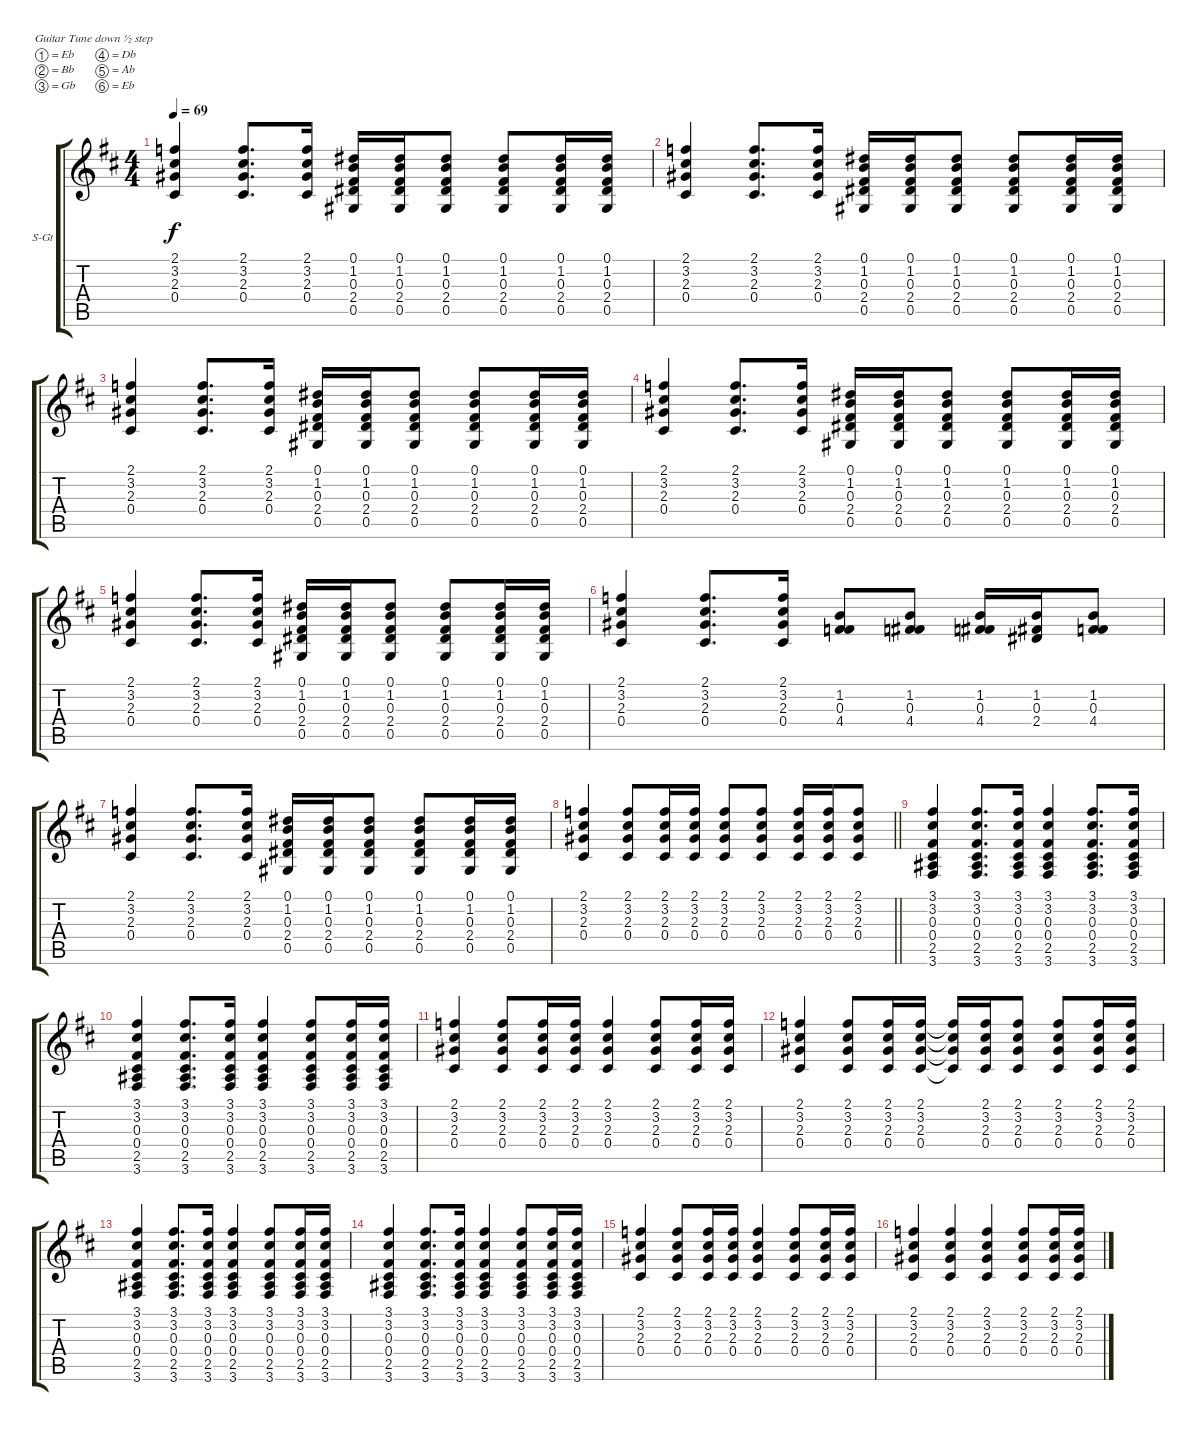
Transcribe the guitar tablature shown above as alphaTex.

\bracketExtendMode groupsimilarinstruments
\firstSystemTrackNameOrientation horizontal
\otherSystemsTrackNameOrientation horizontal
\track ("a2" "S-Gt") {instrument acousticguitarsteel}
\staff {score tabs}
\tuning (Eb4 Bb3 Gb3 Db3 Ab2 Eb2)
\ts (4 4)
\tempo 69
\clef g2
\ks d
(2.1 3.2 2.3 0.4).4{dy f} (2.1 3.2 2.3 0.4).8{d} (2.1 3.2 2.3 0.4).16 (0.1 1.2 0.3 2.4 0.5).16 (0.1 1.2 0.3 2.4 0.5).16 (0.1 1.2 0.3 2.4 0.5).8 (0.1 1.2 0.3 2.4 0.5).8 (0.1 1.2 0.3 2.4 0.5).16 (0.1 1.2 0.3 2.4 0.5).16 |
(2.1 3.2 2.3 0.4).4 (2.1 3.2 2.3 0.4).8{d} (2.1 3.2 2.3 0.4).16 (0.1 1.2 0.3 2.4 0.5).16 (0.1 1.2 0.3 2.4 0.5).16 (0.1 1.2 0.3 2.4 0.5).8 (0.1 1.2 0.3 2.4 0.5).8 (0.1 1.2 0.3 2.4 0.5).16 (0.1 1.2 0.3 2.4 0.5).16 |
(2.1 3.2 2.3 0.4).4 (2.1 3.2 2.3 0.4).8{d} (2.1 3.2 2.3 0.4).16 (0.1 1.2 0.3 2.4 0.5).16 (0.1 1.2 0.3 2.4 0.5).16 (0.1 1.2 0.3 2.4 0.5).8 (0.1 1.2 0.3 2.4 0.5).8 (0.1 1.2 0.3 2.4 0.5).16 (0.1 1.2 0.3 2.4 0.5).16 |
(2.1 3.2 2.3 0.4).4 (2.1 3.2 2.3 0.4).8{d} (2.1 3.2 2.3 0.4).16 (0.1 1.2 0.3 2.4 0.5).16 (0.1 1.2 0.3 2.4 0.5).16 (0.1 1.2 0.3 2.4 0.5).8 (0.1 1.2 0.3 2.4 0.5).8 (0.1 1.2 0.3 2.4 0.5).16 (0.1 1.2 0.3 2.4 0.5).16 |
(2.1 3.2 2.3 0.4).4 (2.1 3.2 2.3 0.4).8{d} (2.1 3.2 2.3 0.4).16 (0.1 1.2 0.3 2.4 0.5).16 (0.1 1.2 0.3 2.4 0.5).16 (0.1 1.2 0.3 2.4 0.5).8 (0.1 1.2 0.3 2.4 0.5).8 (0.1 1.2 0.3 2.4 0.5).16 (0.1 1.2 0.3 2.4 0.5).16 |
(2.1 3.2 2.3 0.4).4 (2.1 3.2 2.3 0.4).8{d} (2.1 3.2 2.3 0.4).16 (1.2 0.3 4.4).8 (1.2 0.3 4.4).8 (1.2 0.3 4.4).16 (1.2 0.3 2.4).16 (1.2 0.3 4.4).8 |
(2.1 3.2 2.3 0.4).4 (2.1 3.2 2.3 0.4).8{d} (2.1 3.2 2.3 0.4).16 (0.1 1.2 0.3 2.4 0.5).16 (0.1 1.2 0.3 2.4 0.5).16 (0.1 1.2 0.3 2.4 0.5).8 (0.1 1.2 0.3 2.4 0.5).8 (0.1 1.2 0.3 2.4 0.5).16 (0.1 1.2 0.3 2.4 0.5).16 |
\barLineRight lightlight
(2.1 3.2 2.3 0.4).4 (2.1 3.2 2.3 0.4).8 (2.1 3.2 2.3 0.4).16 (2.1 3.2 2.3 0.4).16 (2.1 3.2 2.3 0.4).8 (2.1 3.2 2.3 0.4).8 (2.1 3.2 2.3 0.4).16 (2.1 3.2 2.3 0.4).16 (2.1 3.2 2.3 0.4).8 |
\section ("" " ")
(3.1 3.2 0.3 0.4 2.5 3.6).4 (3.1 3.2 0.3 0.4 2.5 3.6).8{d} (3.1 3.2 0.3 0.4 2.5 3.6).16 (3.1 3.2 0.3 0.4 2.5 3.6).4 (3.1 3.2 0.3 0.4 2.5 3.6).8{d} (3.1 3.2 0.3 0.4 2.5 3.6).16 |
(3.1 3.2 0.3 0.4 2.5 3.6).4 (3.1 3.2 0.3 0.4 2.5 3.6).8{d} (3.1 3.2 0.3 0.4 2.5 3.6).16 (3.1 3.2 0.3 0.4 2.5 3.6).4 (3.1 3.2 0.3 0.4 2.5 3.6).8 (3.1 3.2 0.3 0.4 2.5 3.6).16 (3.1 3.2 0.3 0.4 2.5 3.6).16 |
(2.1 3.2 2.3 0.4).4 (2.1 3.2 2.3 0.4).8 (2.1 3.2 2.3 0.4).16 (2.1 3.2 2.3 0.4).16 (2.1 3.2 2.3 0.4).4 (2.1 3.2 2.3 0.4).8 (2.1 3.2 2.3 0.4).16 (2.1 3.2 2.3 0.4).16 |
(2.1 3.2 2.3 0.4).4 (2.1 3.2 2.3 0.4).8 (2.1 3.2 2.3 0.4).16 (2.1 3.2 2.3 0.4).16 (2.1{t} 3.2{t} 2.3{t} 0.4{t}).16 (2.1 3.2 2.3 0.4).16 (2.1 3.2 2.3 0.4).8 (2.1 3.2 2.3 0.4).8 (2.1 3.2 2.3 0.4).16 (2.1 3.2 2.3 0.4).16 |
(3.1 3.2 0.3 0.4 2.5 3.6).4 (3.1 3.2 0.3 0.4 2.5 3.6).8{d} (3.1 3.2 0.3 0.4 2.5 3.6).16 (3.1 3.2 0.3 0.4 2.5 3.6).4 (3.1 3.2 0.3 0.4 2.5 3.6).8 (3.1 3.2 0.3 0.4 2.5 3.6).16 (3.1 3.2 0.3 0.4 2.5 3.6).16 |
(3.1 3.2 0.3 0.4 2.5 3.6).4 (3.1 3.2 0.3 0.4 2.5 3.6).8{d} (3.1 3.2 0.3 0.4 2.5 3.6).16 (3.1 3.2 0.3 0.4 2.5 3.6).4 (3.1 3.2 0.3 0.4 2.5 3.6).8 (3.1 3.2 0.3 0.4 2.5 3.6).16 (3.1 3.2 0.3 0.4 2.5 3.6).16 |
(2.1 3.2 2.3 0.4).4 (2.1 3.2 2.3 0.4).8 (2.1 3.2 2.3 0.4).16 (2.1 3.2 2.3 0.4).16 (2.1 3.2 2.3 0.4).4 (2.1 3.2 2.3 0.4).8 (2.1 3.2 2.3 0.4).16 (2.1 3.2 2.3 0.4).16 |
(2.1 3.2 2.3 0.4).4 (2.1 3.2 2.3 0.4).4 (2.1 3.2 2.3 0.4).4 (2.1 3.2 2.3 0.4).8 (2.1 3.2 2.3 0.4).16 (2.1 3.2 2.3 0.4).16
